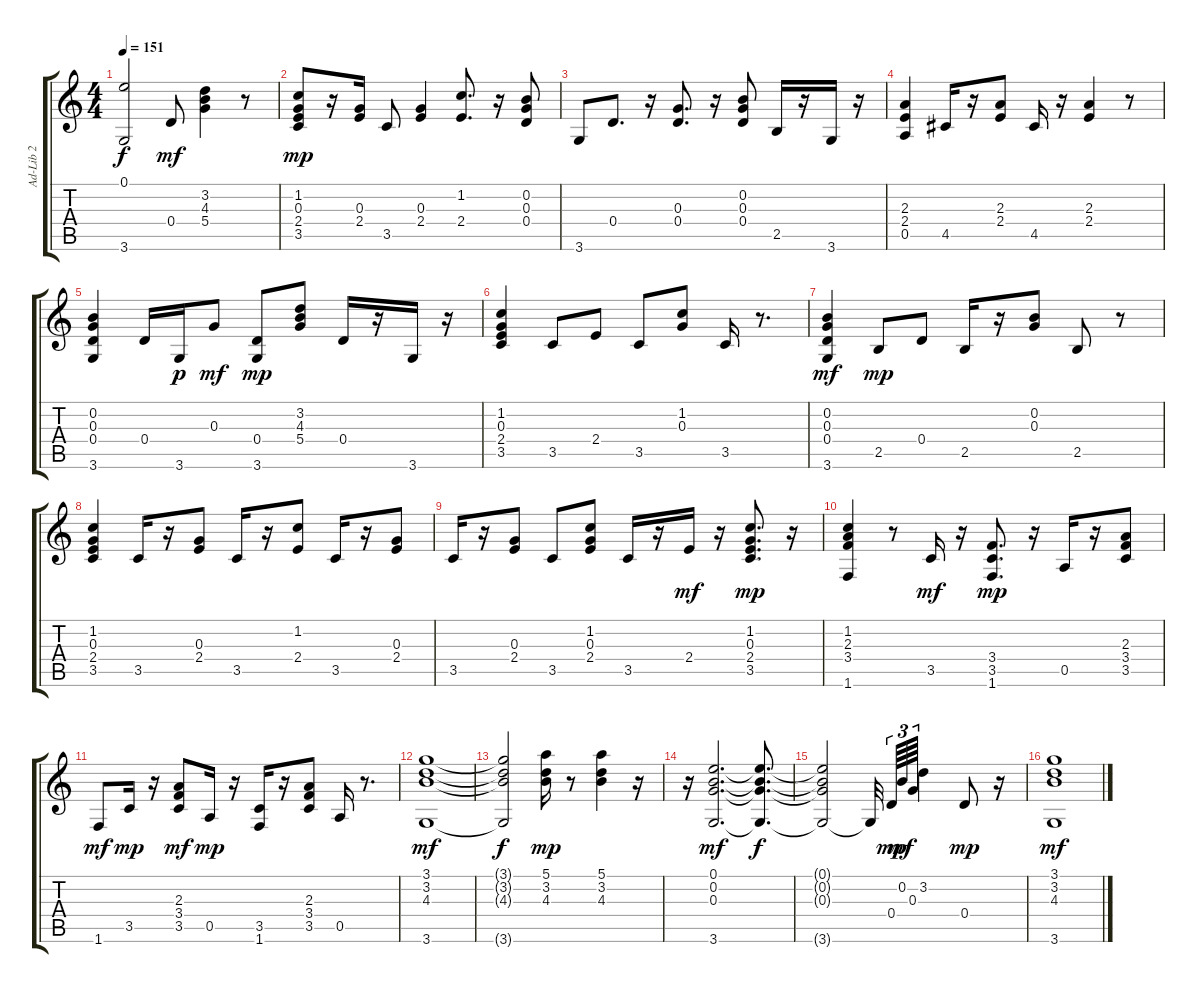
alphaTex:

\track ("Ad-Lib 2" "Ad-Lib 2") {instrument acousticguitarsteel}
\staff {score tabs}
\tuning (E4 B3 G3 D3 A2 E2) {hide}
\ts (4 4)
\tempo 151
\clef g2
\ks c
(0.1{t} 3.6{t}).2{dy f} 0.4.8{dy mf} (3.2 4.3 5.4).4 r.8 |
(1.2 0.3 2.4 3.5).8{dy mp} r.16 (0.3 2.4).16 3.5.8 (0.3 2.4).4 (1.2 2.4).8{d} r.16 (0.2 0.3 0.4).8 |
3.6.8 0.4.8{d} r.16 (0.3 0.4).8{d} r.16 (0.2 0.3 0.4).8 2.5.16 r.16 3.6.16 r.16 |
(2.3 2.4 0.5).4 4.5.16 r.16 (2.3 2.4).8 4.5.16 r.16 (2.3 2.4).4 r.8 |
(0.2 0.3 0.4 3.6).4 0.4.16 3.6.16{dy p} 0.3.8{dy mf} (0.4 3.6).8{dy mp} (3.2 4.3 5.4).8 0.4.16 r.16 3.6.16 r.16 |
(1.2 0.3 2.4 3.5).4 3.5.8 2.4.8 3.5.8 (1.2 0.3).8 3.5.16 r.8{d} |
(0.2 0.3 0.4 3.6).4{dy mf} 2.5.8{dy mp} 0.4.8 2.5.16 r.16 (0.2 0.3).8 2.5.8 r.8 |
(1.2 0.3 2.4 3.5).4 3.5.16 r.16 (0.3 2.4).8 3.5.16 r.16 (1.2 2.4).8 3.5.16 r.16 (0.3 2.4).8 |
3.5.16 r.16 (0.3 2.4).8 3.5.8 (1.2 0.3 2.4).8 3.5.16 r.16 2.4.16{dy mf} r.16 (1.2 0.3 2.4 3.5).8{d dy mp} r.16 |
(1.2 2.3 3.4 1.6).4 r.8 3.5.16{dy mf} r.16 (3.4 3.5 1.6).8{d dy mp} r.16 0.5.16 r.16 (2.3 3.4 3.5).8 |
1.6.8{dy mf} 3.5.16{dy mp} r.16 (2.3 3.4 3.5).8{dy mf} 0.5.16{dy mp} r.16 (3.5 1.6).16 r.16 (2.3 3.4 3.5).8 0.5.16 r.8{d} |
(3.1 3.2 4.3 3.6).1{dy mf} |
(3.1{t} 3.2{t} 4.3{t} 3.6{t}).2{dy f} (5.1 3.2 4.3).16{dy mp} r.8 (5.1 3.2 4.3).4 r.16 |
r.16 (0.1 0.2 0.3 3.6).2{d dy mf} (0.1{t} 0.2{t} 0.3{t} 3.6{t}).8{d dy f} |
(0.1{t} 0.2{t} 0.3{t} 3.6{t}).2 3.6{t}.32{beam splitsecondary} 0.4.64{tu (3 2) dy mp} 0.2.64{tu (3 2) dy mf} 0.3.64{tu (3 2)} 3.2.4 0.4.8{dy mp} r.16 |
(3.1 3.2 4.3 3.6).1{dy mf}
